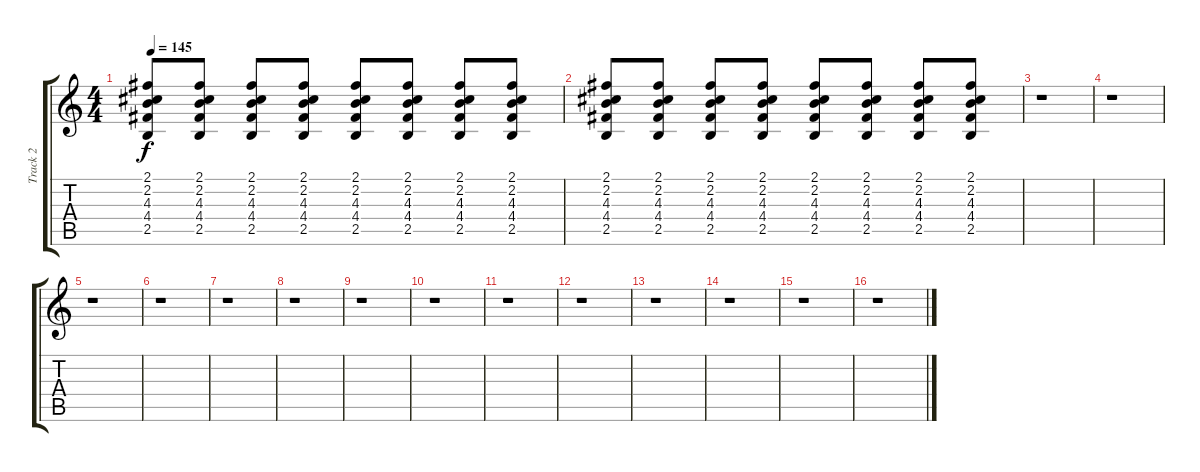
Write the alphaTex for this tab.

\track ("Track 2" "Track 2") {instrument distortionguitar}
\staff {score tabs}
\tuning (E4 B3 G3 D3 A2 E2) {hide}
\ts (4 4)
\tempo 145
\clef g2
\ks c
(2.1 2.2 4.3 4.4 2.5).8{dy f} (2.1 2.2 4.3 4.4 2.5).8 (2.1 2.2 4.3 4.4 2.5).8 (2.1 2.2 4.3 4.4 2.5).8 (2.1 2.2 4.3 4.4 2.5).8 (2.1 2.2 4.3 4.4 2.5).8 (2.1 2.2 4.3 4.4 2.5).8 (2.1 2.2 4.3 4.4 2.5).8 |
(2.1 2.2 4.3 4.4 2.5).8 (2.1 2.2 4.3 4.4 2.5).8 (2.1 2.2 4.3 4.4 2.5).8 (2.1 2.2 4.3 4.4 2.5).8 (2.1 2.2 4.3 4.4 2.5).8 (2.1 2.2 4.3 4.4 2.5).8 (2.1 2.2 4.3 4.4 2.5).8 (2.1 2.2 4.3 4.4 2.5).8 |
r.1 |
r.1 |
r.1 |
r.1 |
r.1 |
r.1 |
r.1 |
r.1 |
r.1 |
r.1 |
r.1 |
r.1 |
r.1 |
r.1
